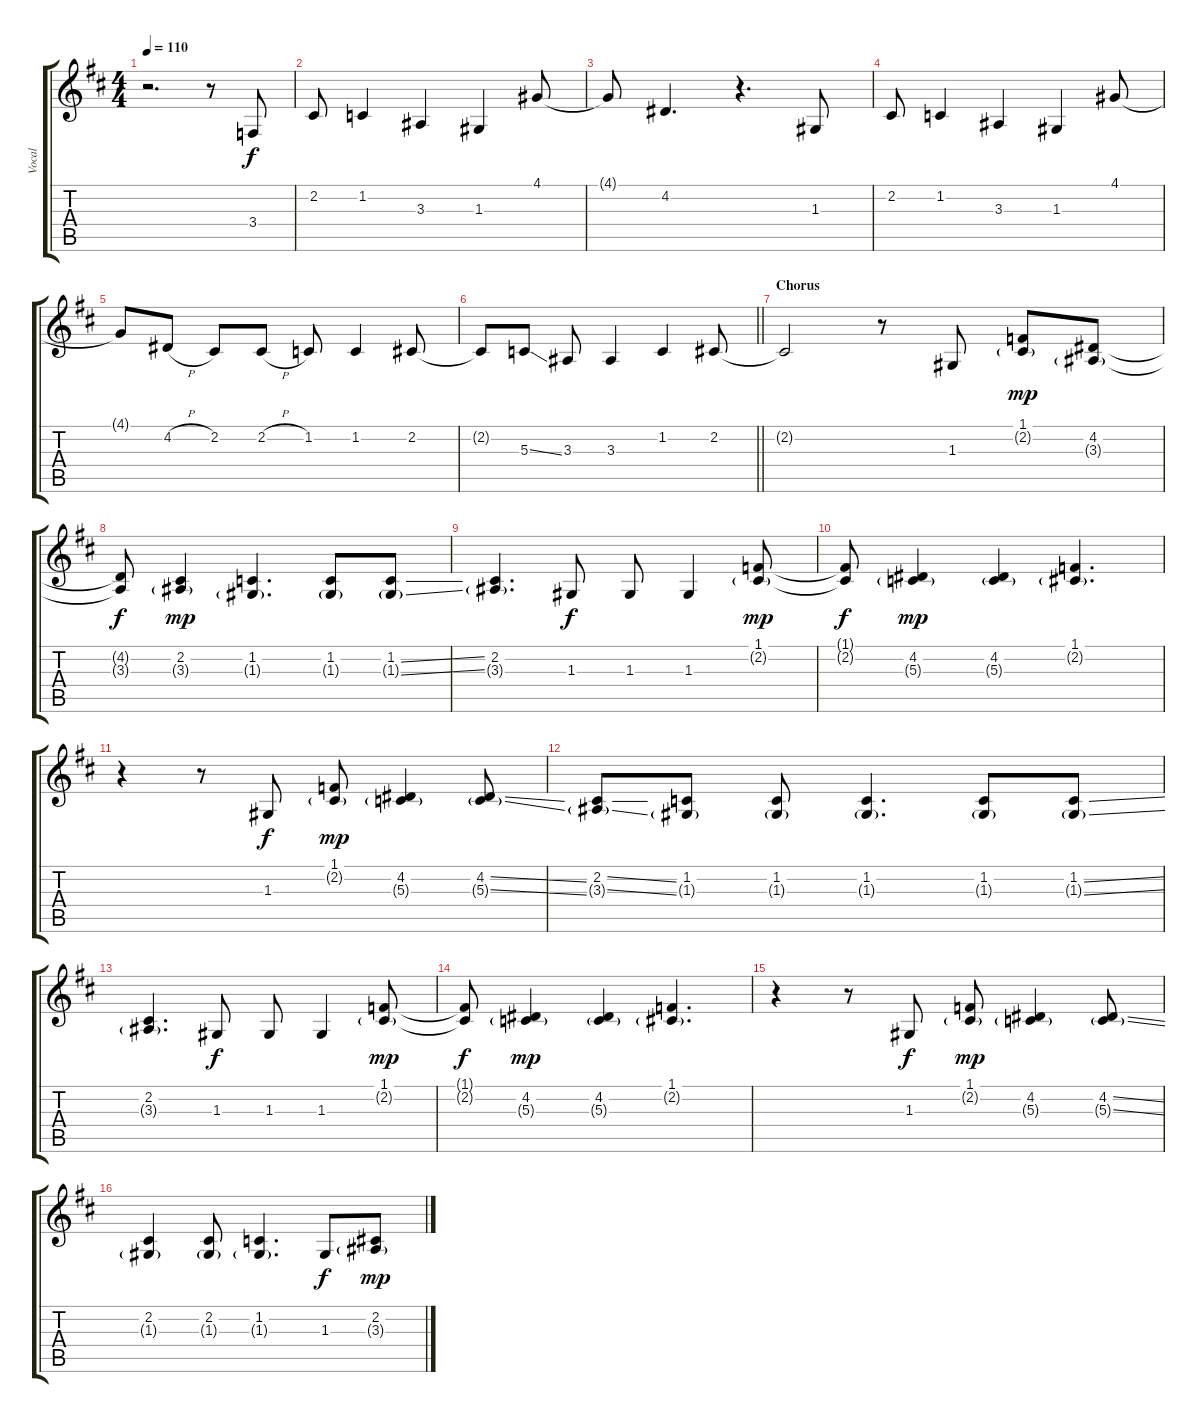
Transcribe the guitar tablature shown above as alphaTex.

\track ("Vocal" "Vocal") {instrument lead2sawtooth}
\staff {score tabs}
\tuning (E4 B3 G3 D3 A2 E2) {hide}
\ts (4 4)
\tempo 110
\clef g2
\ks d
r.2{d dy f} r.8 3.4.8 |
2.2.8 1.2.4 3.3.4 1.3.4 4.1.8 |
4.1{t}.8 4.2.4{d} r.4{d} 1.3.8 |
2.2.8 1.2.4 3.3.4 1.3.4 4.1.8 |
4.1{t}.8 4.2{h}.8 2.2.8 2.2{h}.8 1.2.8 1.2.4 2.2.8 |
\barLineRight lightlight
2.2{t}.8 5.3{ss}.8 3.3.8 3.3.4 1.2.4 2.2.8 |
\section ("" "Chorus")
2.2{t}.2 r.8 1.3.8 (1.1 2.2{g}).8{dy mp} (4.2 3.3{g}).8 |
(4.2{t} 3.3{t}).8{dy f} (2.2 3.3{g}).4{dy mp} (1.2 1.3{g}).4{d} (1.2 1.3{g}).8 (1.2{ss} 1.3{ss g}).8 |
(2.2 3.3{g}).4{d} 1.3.8{dy f} 1.3.8 1.3.4 (1.1 2.2{g}).8{dy mp} |
(1.1{t} 2.2{t}).8{dy f} (4.2 5.3{g}).4{dy mp} (4.2 5.3{g}).4 (1.1 2.2{g}).4{d} |
r.4 r.8 1.3.8{dy f} (1.1 2.2{g}).8{dy mp} (4.2 5.3{g}).4 (4.2{ss} 5.3{ss g}).8 |
(2.2{ss} 3.3{ss g}).8 (1.2 1.3{g}).8 (1.2 1.3{g}).8 (1.2 1.3{g}).4{d} (1.2 1.3{g}).8 (1.2{ss} 1.3{ss g}).8 |
(2.2 3.3{g}).4{d} 1.3.8{dy f} 1.3.8 1.3.4 (1.1 2.2{g}).8{dy mp} |
(1.1{t} 2.2{t}).8{dy f} (4.2 5.3{g}).4{dy mp} (4.2 5.3{g}).4 (1.1 2.2{g}).4{d} |
r.4 r.8 1.3.8{dy f} (1.1 2.2{g}).8{dy mp} (4.2 5.3{g}).4 (4.2{ss} 5.3{ss g}).8 |
(2.2 1.3{g}).4 (2.2 1.3{g}).8 (1.2 1.3{g}).4{d} 1.3.8{dy f} (2.2 3.3{g}).8{dy mp}
